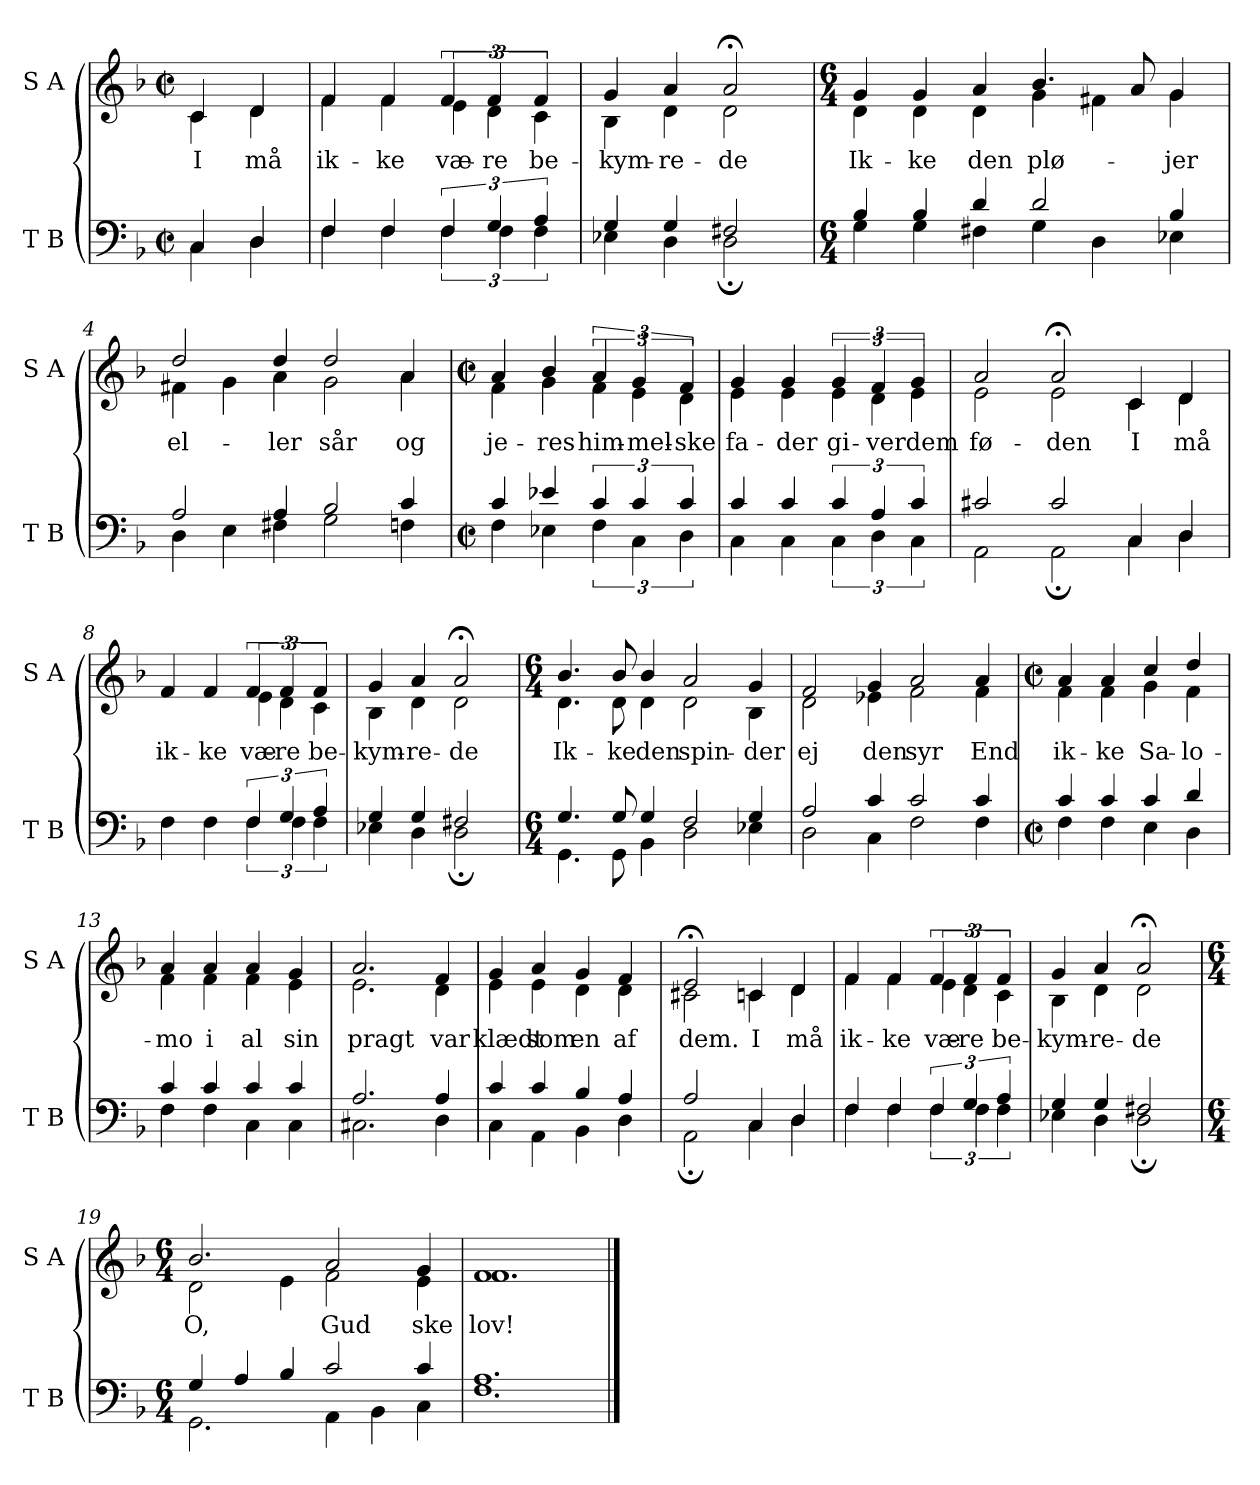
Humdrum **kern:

**kern	**kern	**text
*part2	*part1	*part1
*staff2	*staff1	*staff1
*I"T B	*I"S A	*
*I'T B	*I'S A	*
*clefF4	*clefG2	*
*k[b-]	*k[b-]	*
*M2/2	*M2/2	*
*met(c|)	*met(c|)	*
=	=	=
*^	*	*
!	!	!	!LO:LY:b
*	*	*^	*
4C/	4C\	4c/	4c\	I
!	!	!	!	!LO:LY:b
4D/	4D\	4d/	4d\	må
=1	=1	=1	=1	=1
!	!	!	!	!LO:LY:b
4F/	4F\	4f/	4f\	ik-
!	!	!	!	!LO:LY:b
4F/	4F\	4f/	4f\	-ke
!	!	!	!	!LO:LY:b
6F/	6F\	6f/	6e\	væ-
!	!	!	!	!LO:LY:b
6G/	6F\	6f/	6d\	-re
!	!	!	!	!LO:LY:b
6A/	6F\	6f/	6c\	be-
=2	=2	=2	=2	=2
!	!	!	!	!LO:LY:b
4G/	4E-X\	4g/	4B-\	-kym-
!	!	!	!	!LO:LY:b
4G/	4D\	4a/	4d\	-re-
!	!	!	!	!LO:LY:b
2F#X/	2D;\	2a;</	2d\	-de
=3	=3	=3	=3	=3
*M6/4	*	*M6/4	*	*
!	!	!	!	!LO:LY:b
4B-/	4G\	4g/	4d\	Ik-
!	!	!	!	!LO:LY:b
4B-/	4G\	4g/	4d\	-ke
!	!	!	!	!LO:LY:b
4d/	4F#X\	4a/	4d\	den
!	!	!	!	!LO:LY:b
2d/	4G\	4.b-/	4g\	plø-
.	4D\	.	4f#X\	.
.	.	8a/	.	.
!	!	!	!	!LO:LY:b
4B-/	4E-X\	4g/	4g\	-jer
=4	=4	=4	=4	=4
!	!	!	!	!LO:LY:b
2A/	4D\	2dd/	4f#X\	el-
.	4E\	.	4g\	.
!	!	!	!	!LO:LY:b
4A/	4F#X\	4dd/	4a\	-ler
!	!	!	!	!LO:LY:b
2B-/	2G\	2dd/	2g\	sår
!	!	!	!	!LO:LY:b
4c/	4Fn\	4a/	4a\	og
!!LO:LB:g=z	!!
=5	=5	=5	=5	=5
*M2/2	*	*M2/2	*	*
*met(c|)	*	*met(c|)	*	*
!	!	!	!	!LO:LY:b
4c/	4F\	4a/	4f\	je-
!	!	!	!	!LO:LY:b
4e-X/	4E-X\	4b-/	4g\	-res
!	!	!	!	!LO:LY:b
6c/	6F\	6a/	6f\	him-
!	!	!	!	!LO:LY:b
6c/	6C\	6g/	6e\	-mel-
!	!	!	!	!LO:LY:b
6c/	6D\	6f/	6d\	-ske
=6	=6	=6	=6	=6
!	!	!	!	!LO:LY:b
4c/	4C\	4g/	4e\	fa-
!	!	!	!	!LO:LY:b
4c/	4C\	4g/	4e\	-der
!	!	!	!	!LO:LY:b
6c/	6C\	6g/	6e\	gi-
!	!	!	!	!LO:LY:b
6A/	6D\	6f/	6d\	-ver
!	!	!	!	!LO:LY:b
6c/	6C\	6g/	6e\	dem
=7	=7	=7	=7	=7
!	!	!	!	!LO:LY:b
2c#X/	2AA\	2a/	2e\	fø-
!	!	!	!	!LO:LY:b
2c#/	2AA;\	2a;</	2e\	-den
!	!	!	!	!LO:LY:b
4C/	4C\	4c/	4c\	I
!	!	!	!	!LO:LY:b
4D/	4D\	4d/	4d\	må
=8	=8	=8	=8	=8
!	!	!	!	!LO:LY:b
4F\	2ryy	4f/	2ryy	ik-
!	!	!	!	!LO:LY:b
4F\	.	4f/	.	-ke
!	!	!	!	!LO:LY:b
6F/	6F\	6f/	6e\	væ-
!	!	!	!	!LO:LY:b
6G/	6F\	6f/	6d\	-re
!	!	!	!	!LO:LY:b
6A/	6F\	6f/	6c\	be-
=9	=9	=9	=9	=9
!	!	!	!	!LO:LY:b
4G/	4E-X\	4g/	4B-\	-kym-
!	!	!	!	!LO:LY:b
4G/	4D\	4a/	4d\	-re-
!	!	!	!	!LO:LY:b
2F#X/	2D;\	2a;</	2d\	-de
!!LO:LB:g=z	!!
=10	=10	=10	=10	=10
*M6/4	*	*M6/4	*	*
!	!	!	!	!LO:LY:b
4.G/	4.GG\	4.b-/	4.d\	Ik-
!	!	!	!	!LO:LY:b
8G/	8GG\	8b-/	8d\	-ke
!	!	!	!	!LO:LY:b
4G/	4BB-\	4b-/	4d\	den
!	!	!	!	!LO:LY:b
2F/	2D\	2a/	2d\	spin-
!	!	!	!	!LO:LY:b
4G/	4E-X\	4g/	4B-\	-der
=11	=11	=11	=11	=11
!	!	!	!	!LO:LY:b
2A/	2D\	2f/	2d\	ej
!	!	!	!	!LO:LY:b
4c/	4C\	4g/	4e-X\	den
!	!	!	!	!LO:LY:b
2c/	2F\	2a/	2f\	syr
!	!	!	!	!LO:LY:b
4c/	4F\	4a/	4f\	End
=12	=12	=12	=12	=12
*M2/2	*	*M2/2	*	*
*met(c|)	*	*met(c|)	*	*
!	!	!	!	!LO:LY:b
4c/	4F\	4a/	4f\	ik-
!	!	!	!	!LO:LY:b
4c/	4F\	4a/	4f\	-ke
!	!	!	!	!LO:LY:b
4c/	4E\	4cc/	4g\	Sa-
!	!	!	!	!LO:LY:b
4d/	4D\	4dd/	4f\	-lo-
=13	=13	=13	=13	=13
!	!	!	!	!LO:LY:b
4c/	4F\	4a/	4f\	-mo
!	!	!	!	!LO:LY:b
4c/	4F\	4a/	4f\	i
!	!	!	!	!LO:LY:b
4c/	4C\	4a/	4f\	al
!	!	!	!	!LO:LY:b
4c/	4C\	4g/	4e\	sin
=14	=14	=14	=14	=14
!	!	!	!	!LO:LY:b
2.A/	2.C#X\	2.a/	2.e\	pragt
!	!	!	!	!LO:LY:b
4A/	4D\	4f/	4d\	var
=15	=15	=15	=15	=15
!	!	!	!	!LO:LY:b
4c/	4C\	4g/	4e\	klædt
!	!	!	!	!LO:LY:b
4c/	4AA\	4a/	4e\	som
!	!	!	!	!LO:LY:b
4B-/	4BB-\	4g/	4d\	en
!	!	!	!	!LO:LY:b
4A/	4D\	4f/	4d\	af
!!LO:LB:g=z	!!
=16	=16	=16	=16	=16
!	!	!	!	!LO:LY:b
2A/	2AA;\	2e;</	2c#X\	dem.
!	!	!	!	!LO:LY:b
4C/	4C\	4cn/	4c\	I
!	!	!	!	!LO:LY:b
4D/	4D\	4d/	4d\	må
=17	=17	=17	=17	=17
!	!	!	!	!LO:LY:b
4F/	4F\	4f/	4f\	ik-
!	!	!	!	!LO:LY:b
4F/	4F\	4f/	4f\	-ke
!	!	!	!	!LO:LY:b
6F/	6F\	6f/	6e\	væ-
!	!	!	!	!LO:LY:b
6G/	6F\	6f/	6d\	-re
!	!	!	!	!LO:LY:b
6A/	6F\	6f/	6c\	be-
=18	=18	=18	=18	=18
!	!	!	!	!LO:LY:b
4G/	4E-X\	4g/	4B-\	-kym-
!	!	!	!	!LO:LY:b
4G/	4D\	4a/	4d\	-re-
!	!	!	!	!LO:LY:b
2F#X/	2D;\	2a;</	2d\	-de
=19	=19	=19	=19	=19
*M6/4	*	*M6/4	*	*
!	!	!	!	!LO:LY:b
4G/	2.GG\	2.b-/	2d\	O,
4A/	.	.	.	.
4B-/	.	.	4e\	.
!	!	!	!	!LO:LY:b
2c/	4AA\	2a/	2f\	Gud
.	4BB-\	.	.	.
!	!	!	!	!LO:LY:b
4c/	4C\	4g/	4e\	ske
=20	=20	=20	=20	=20
!	!	!	!	!LO:LY:b
1.A	1.F	1.f	1.f	lov!
*v	*v	*	*	*
*	*v	*v	*
==	==	==
*-	*-	*-
